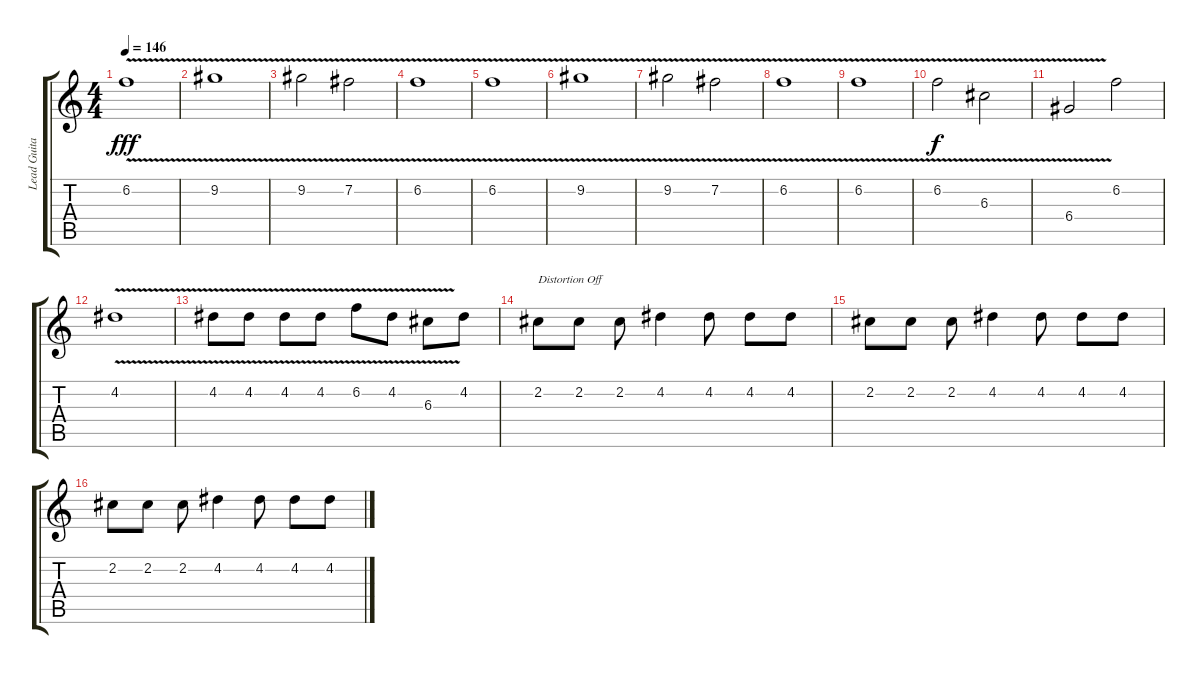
\track ("Lead Guitar (Donahue)" "Lead Guita") {instrument overdrivenguitar}
\staff {score tabs}
\tuning (E4 B3 G3 D3 A2 E2) {hide}
\ts (4 4)
\tempo 146
\clef g2
\ks c
6.2{v}.1{dy fff} |
9.2{v}.1 |
9.2{v}.2 7.2{v}.2 |
6.2{v}.1 |
6.2{v}.1 |
9.2{v}.1 |
9.2{v}.2 7.2{v}.2 |
6.2{v}.1 |
6.2{v}.1 |
6.2{v}.2{dy f} 6.3{v}.2 |
6.4{v}.2 6.2.2 |
4.2{v}.1 |
4.2{v}.8 4.2{v}.8 4.2{v}.8 4.2{v}.8 6.2{v}.8 4.2{v}.8 6.3{v}.8 4.2.8 |
2.2.8{txt "Distortion Off"} 2.2.8 2.2.8 4.2.4 4.2.8 4.2.8 4.2.8 |
2.2.8 2.2.8 2.2.8 4.2.4 4.2.8 4.2.8 4.2.8 |
2.2.8 2.2.8 2.2.8 4.2.4 4.2.8 4.2.8 4.2.8
